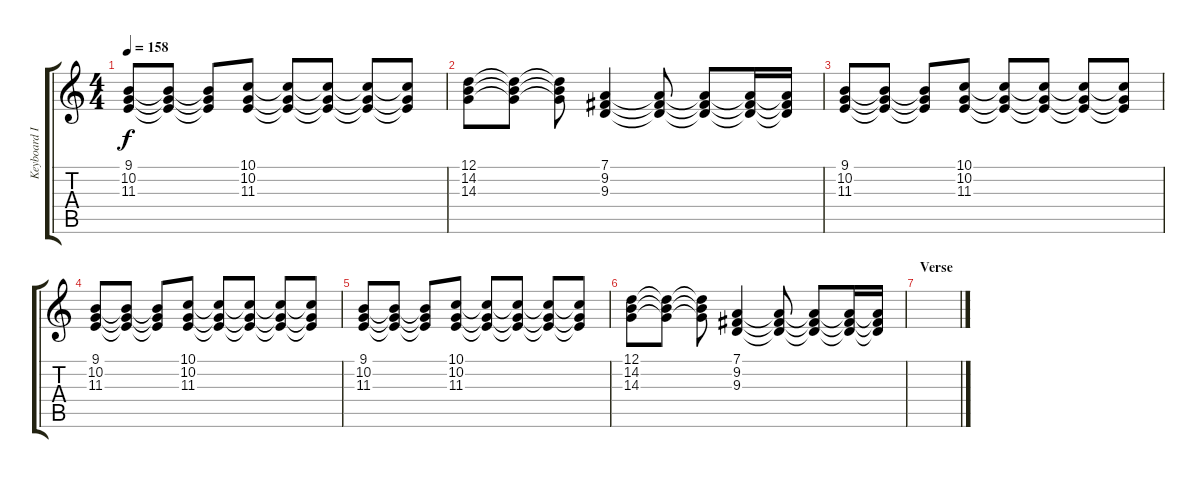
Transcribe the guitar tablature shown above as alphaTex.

\track ("Keyboard I" "Keyboard I") {instrument pad4choir}
\staff {score tabs}
\tuning (D4 A3 F3 C3 G2 D2) {hide}
\ts (4 4)
\tempo 158
\clef g2
\ks c
(9.1 10.2 11.3).8{dy f} (9.1{t} 10.2{t} 11.3{t}).8 (9.1{t} 10.2{t} 11.3{t}).8 (10.1 10.2 11.3).8 (10.1{t} 10.2{t} 11.3{t}).8 (10.1{t} 10.2{t} 11.3{t}).8 (10.1{t} 10.2{t} 11.3{t}).8 (10.1{t} 10.2{t} 11.3{t}).8 |
(12.1 14.2 14.3).8 (12.1{t} 14.2{t} 14.3{t}).8 (12.1{t} 14.2{t} 14.3{t}).8 (7.1 9.2 9.3).4 (7.1{t} 9.2{t} 9.3{t}).8 (7.1{t} 9.2{t} 9.3{t}).8 (7.1{t} 9.2{t} 9.3{t}).16 (7.1{t} 9.2{t} 9.3{t}).16 |
(9.1 10.2 11.3).8 (9.1{t} 10.2{t} 11.3{t}).8 (9.1{t} 10.2{t} 11.3{t}).8 (10.1 10.2 11.3).8 (10.1{t} 10.2{t} 11.3{t}).8 (10.1{t} 10.2{t} 11.3{t}).8 (10.1{t} 10.2{t} 11.3{t}).8 (10.1{t} 10.2{t} 11.3{t}).8 |
(9.1 10.2 11.3).8 (9.1{t} 10.2{t} 11.3{t}).8 (9.1{t} 10.2{t} 11.3{t}).8 (10.1 10.2 11.3).8 (10.1{t} 10.2{t} 11.3{t}).8 (10.1{t} 10.2{t} 11.3{t}).8 (10.1{t} 10.2{t} 11.3{t}).8 (10.1{t} 10.2{t} 11.3{t}).8 |
(9.1 10.2 11.3).8 (9.1{t} 10.2{t} 11.3{t}).8 (9.1{t} 10.2{t} 11.3{t}).8 (10.1 10.2 11.3).8 (10.1{t} 10.2{t} 11.3{t}).8 (10.1{t} 10.2{t} 11.3{t}).8 (10.1{t} 10.2{t} 11.3{t}).8 (10.1{t} 10.2{t} 11.3{t}).8 |
(12.1 14.2 14.3).8 (12.1{t} 14.2{t} 14.3{t}).8 (12.1{t} 14.2{t} 14.3{t}).8 (7.1 9.2 9.3).4 (7.1{t} 9.2{t} 9.3{t}).8 (7.1{t} 9.2{t} 9.3{t}).8 (7.1{t} 9.2{t} 9.3{t}).16 (7.1{t} 9.2{t} 9.3{t}).16 |
\section ("" "Verse")
